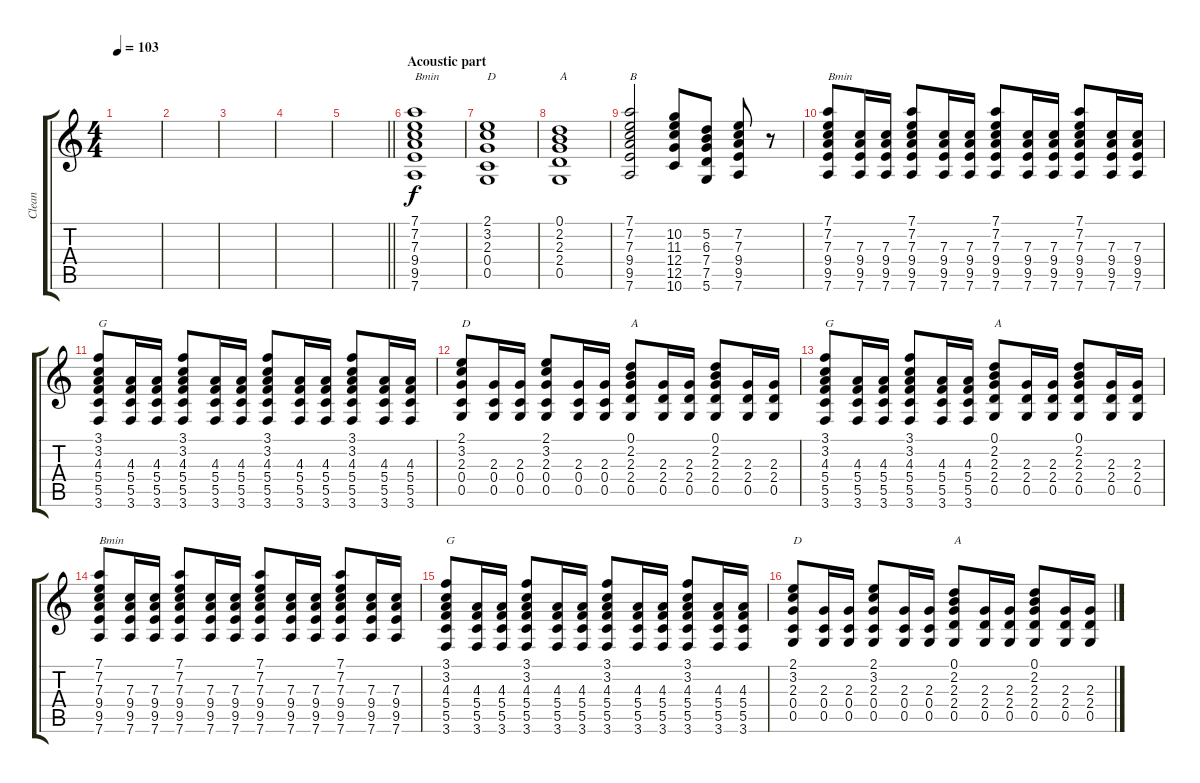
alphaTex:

\track ("Clean" "Clean") {instrument electricguitarclean}
\staff {score tabs}
\tuning (D4 A3 F3 C3 G2 D2) {hide}
\ts (4 4)
\tempo 103
\clef g2
\ks aminor
|
|
|
|
\barLineRight lightlight
|
\section ("" "Acoustic part")
(7.1 7.2 7.3 9.4 9.5 7.6).1{txt "Bmin" dy f instrument acousticguitarnylon} |
(2.1 3.2 2.3 0.4 0.5).1{txt "D"} |
(0.1 2.2 2.3 2.4 0.5).1{txt "A"} |
(7.1 7.2 7.3 9.4 9.5 7.6).2{txt "B"} (10.2 11.3 12.4 12.5 10.6).8 (5.2 6.3 7.4 7.5 5.6).8 (7.2 7.3 9.4 9.5 7.6).8 r.8 |
(7.1 7.2 7.3 9.4 9.5 7.6).8{txt "Bmin"} (7.3 9.4 9.5 7.6).16 (7.3 9.4 9.5 7.6).16 (7.1 7.2 7.3 9.4 9.5 7.6).8 (7.3 9.4 9.5 7.6).16 (7.3 9.4 9.5 7.6).16 (7.1 7.2 7.3 9.4 9.5 7.6).8 (7.3 9.4 9.5 7.6).16 (7.3 9.4 9.5 7.6).16 (7.1 7.2 7.3 9.4 9.5 7.6).8 (7.3 9.4 9.5 7.6).16 (7.3 9.4 9.5 7.6).16 |
(3.1 3.2 4.3 5.4 5.5 3.6).8{txt "G"} (4.3 5.4 5.5 3.6).16 (4.3 5.4 5.5 3.6).16 (3.1 3.2 4.3 5.4 5.5 3.6).8 (4.3 5.4 5.5 3.6).16 (4.3 5.4 5.5 3.6).16 (3.1 3.2 4.3 5.4 5.5 3.6).8 (4.3 5.4 5.5 3.6).16 (4.3 5.4 5.5 3.6).16 (3.1 3.2 4.3 5.4 5.5 3.6).8 (4.3 5.4 5.5 3.6).16 (4.3 5.4 5.5 3.6).16 |
(2.1 3.2 2.3 0.4 0.5).8{txt "D"} (2.3 0.4 0.5).16 (2.3 0.4 0.5).16 (2.1 3.2 2.3 0.4 0.5).8 (2.3 0.4 0.5).16 (2.3 0.4 0.5).16 (0.1 2.2 2.3 2.4 0.5).8{txt "A"} (2.3 2.4 0.5).16 (2.3 2.4 0.5).16 (0.1 2.2 2.3 2.4 0.5).8 (2.3 2.4 0.5).16 (2.3 2.4 0.5).16 |
(3.1 3.2 4.3 5.4 5.5 3.6).8{txt "G"} (4.3 5.4 5.5 3.6).16 (4.3 5.4 5.5 3.6).16 (3.1 3.2 4.3 5.4 5.5 3.6).8 (4.3 5.4 5.5 3.6).16 (4.3 5.4 5.5 3.6).16 (0.1 2.2 2.3 2.4 0.5).8{txt "A"} (2.3 2.4 0.5).16 (2.3 2.4 0.5).16 (0.1 2.2 2.3 2.4 0.5).8 (2.3 2.4 0.5).16 (2.3 2.4 0.5).16 |
(7.1 7.2 7.3 9.4 9.5 7.6).8{txt "Bmin"} (7.3 9.4 9.5 7.6).16 (7.3 9.4 9.5 7.6).16 (7.1 7.2 7.3 9.4 9.5 7.6).8 (7.3 9.4 9.5 7.6).16 (7.3 9.4 9.5 7.6).16 (7.1 7.2 7.3 9.4 9.5 7.6).8 (7.3 9.4 9.5 7.6).16 (7.3 9.4 9.5 7.6).16 (7.1 7.2 7.3 9.4 9.5 7.6).8 (7.3 9.4 9.5 7.6).16 (7.3 9.4 9.5 7.6).16 |
(3.1 3.2 4.3 5.4 5.5 3.6).8{txt "G"} (4.3 5.4 5.5 3.6).16 (4.3 5.4 5.5 3.6).16 (3.1 3.2 4.3 5.4 5.5 3.6).8 (4.3 5.4 5.5 3.6).16 (4.3 5.4 5.5 3.6).16 (3.1 3.2 4.3 5.4 5.5 3.6).8 (4.3 5.4 5.5 3.6).16 (4.3 5.4 5.5 3.6).16 (3.1 3.2 4.3 5.4 5.5 3.6).8 (4.3 5.4 5.5 3.6).16 (4.3 5.4 5.5 3.6).16 |
(2.1 3.2 2.3 0.4 0.5).8{txt "D"} (2.3 0.4 0.5).16 (2.3 0.4 0.5).16 (2.1 3.2 2.3 0.4 0.5).8 (2.3 0.4 0.5).16 (2.3 0.4 0.5).16 (0.1 2.2 2.3 2.4 0.5).8{txt "A"} (2.3 2.4 0.5).16 (2.3 2.4 0.5).16 (0.1 2.2 2.3 2.4 0.5).8 (2.3 2.4 0.5).16 (2.3 2.4 0.5).16
